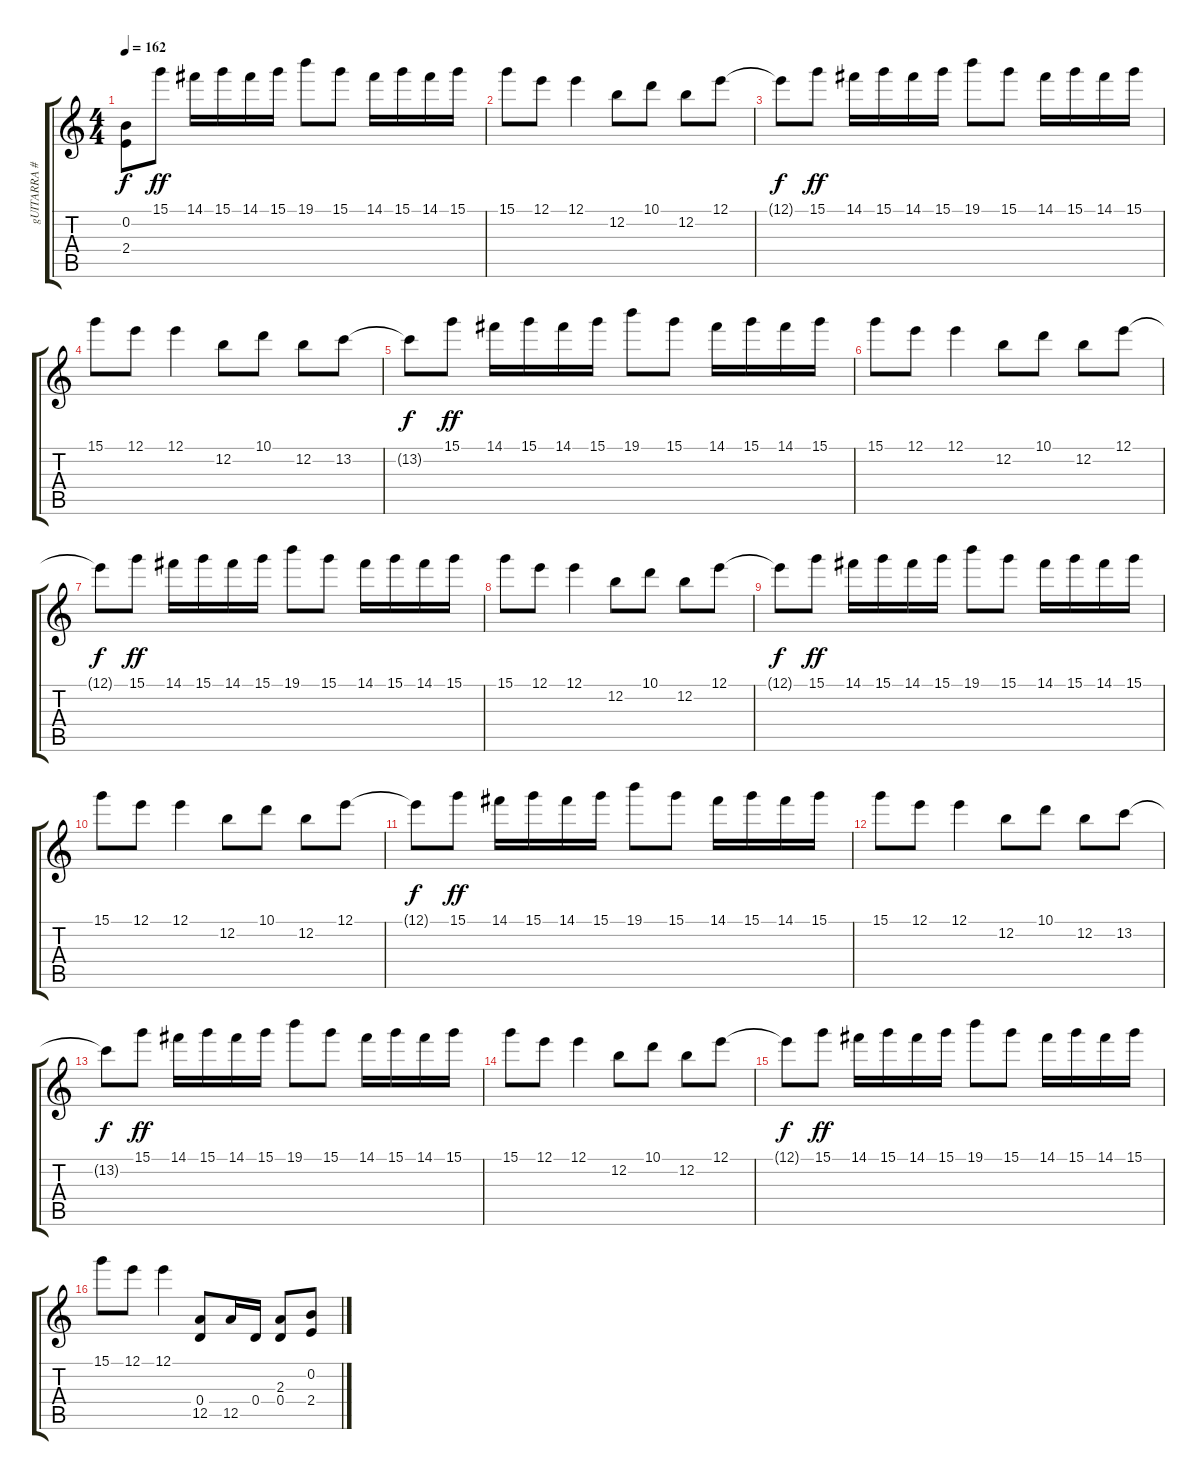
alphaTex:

\track ("gUITARRA #2" "gUITARRA #") {instrument overdrivenguitar}
\staff {score tabs}
\tuning (E4 B3 G3 D3 A2 E2) {hide}
\ts (4 4)
\tempo 162
\clef g2
\ks c
(0.2{t} 2.4{t}).8{dy f} 15.1.8{dy ff} 14.1.16 15.1.16 14.1.16 15.1.16 19.1.8 15.1.8 14.1.16 15.1.16 14.1.16 15.1.16 |
15.1.8 12.1.8 12.1.4 12.2.8 10.1.8 12.2.8 12.1.8 |
12.1{t}.8{dy f} 15.1.8{dy ff} 14.1.16 15.1.16 14.1.16 15.1.16 19.1.8 15.1.8 14.1.16 15.1.16 14.1.16 15.1.16 |
15.1.8 12.1.8 12.1.4 12.2.8 10.1.8 12.2.8 13.2.8 |
13.2{t}.8{dy f} 15.1.8{dy ff} 14.1.16 15.1.16 14.1.16 15.1.16 19.1.8 15.1.8 14.1.16 15.1.16 14.1.16 15.1.16 |
15.1.8 12.1.8 12.1.4 12.2.8 10.1.8 12.2.8 12.1.8 |
12.1{t}.8{dy f} 15.1.8{dy ff} 14.1.16 15.1.16 14.1.16 15.1.16 19.1.8 15.1.8 14.1.16 15.1.16 14.1.16 15.1.16 |
15.1.8 12.1.8 12.1.4 12.2.8 10.1.8 12.2.8 12.1.8 |
12.1{t}.8{dy f} 15.1.8{dy ff} 14.1.16 15.1.16 14.1.16 15.1.16 19.1.8 15.1.8 14.1.16 15.1.16 14.1.16 15.1.16 |
15.1.8 12.1.8 12.1.4 12.2.8 10.1.8 12.2.8 12.1.8 |
12.1{t}.8{dy f} 15.1.8{dy ff} 14.1.16 15.1.16 14.1.16 15.1.16 19.1.8 15.1.8 14.1.16 15.1.16 14.1.16 15.1.16 |
15.1.8 12.1.8 12.1.4 12.2.8 10.1.8 12.2.8 13.2.8 |
13.2{t}.8{dy f} 15.1.8{dy ff} 14.1.16 15.1.16 14.1.16 15.1.16 19.1.8 15.1.8 14.1.16 15.1.16 14.1.16 15.1.16 |
15.1.8 12.1.8 12.1.4 12.2.8 10.1.8 12.2.8 12.1.8 |
12.1{t}.8{dy f} 15.1.8{dy ff} 14.1.16 15.1.16 14.1.16 15.1.16 19.1.8 15.1.8 14.1.16 15.1.16 14.1.16 15.1.16 |
15.1.8 12.1.8 12.1.4 (0.4 12.5).8 12.5.16 0.4.16 (2.3 0.4).8 (0.2 2.4).8
